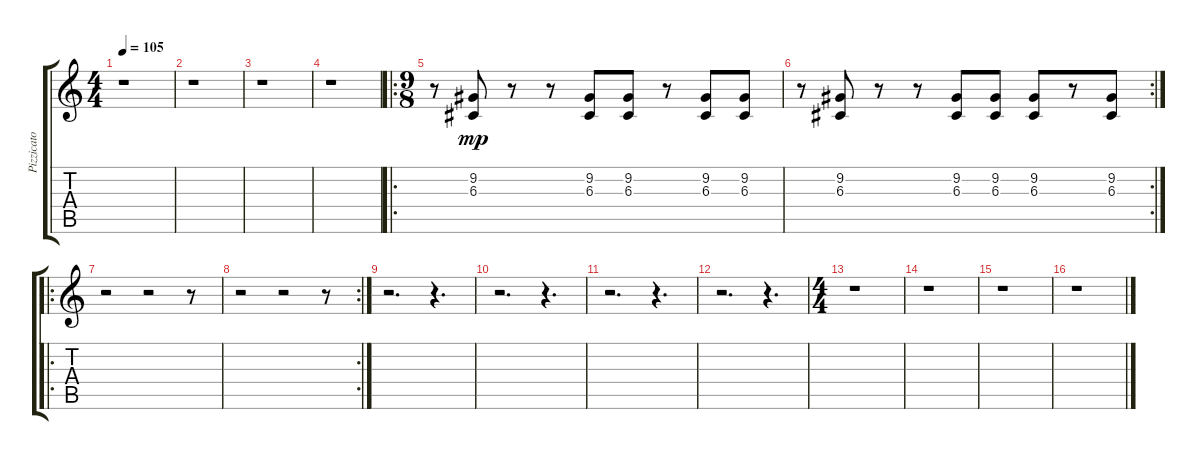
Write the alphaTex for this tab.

\track ("Pizzicato" "Pizzicato") {instrument pizzicatostrings}
\staff {score tabs}
\tuning (E4 B3 G3 D3 A2 E2) {hide}
\ts (4 4)
\tempo 105
\clef g2
\ks c
r.1{dy f} |
r.1 |
r.1 |
r.1 |
\ro
\ts (9 8)
r.8 (9.2 6.3).8{dy mp} r.8 r.8 (9.2 6.3).8 (9.2 6.3).8 r.8 (9.2 6.3).8 (9.2 6.3).8 |
\rc 2
r.8 (9.2 6.3).8 r.8 r.8 (9.2 6.3).8 (9.2 6.3).8 (9.2 6.3).8 r.8 (9.2 6.3).8 |
\ro
r.2 r.2 r.8 |
\rc 2
r.2 r.2 r.8 |
r.2{d} r.4{d} |
r.2{d} r.4{d} |
r.2{d} r.4{d} |
r.2{d} r.4{d} |
\ts (4 4)
r.1 |
r.1 |
r.1 |
r.1
